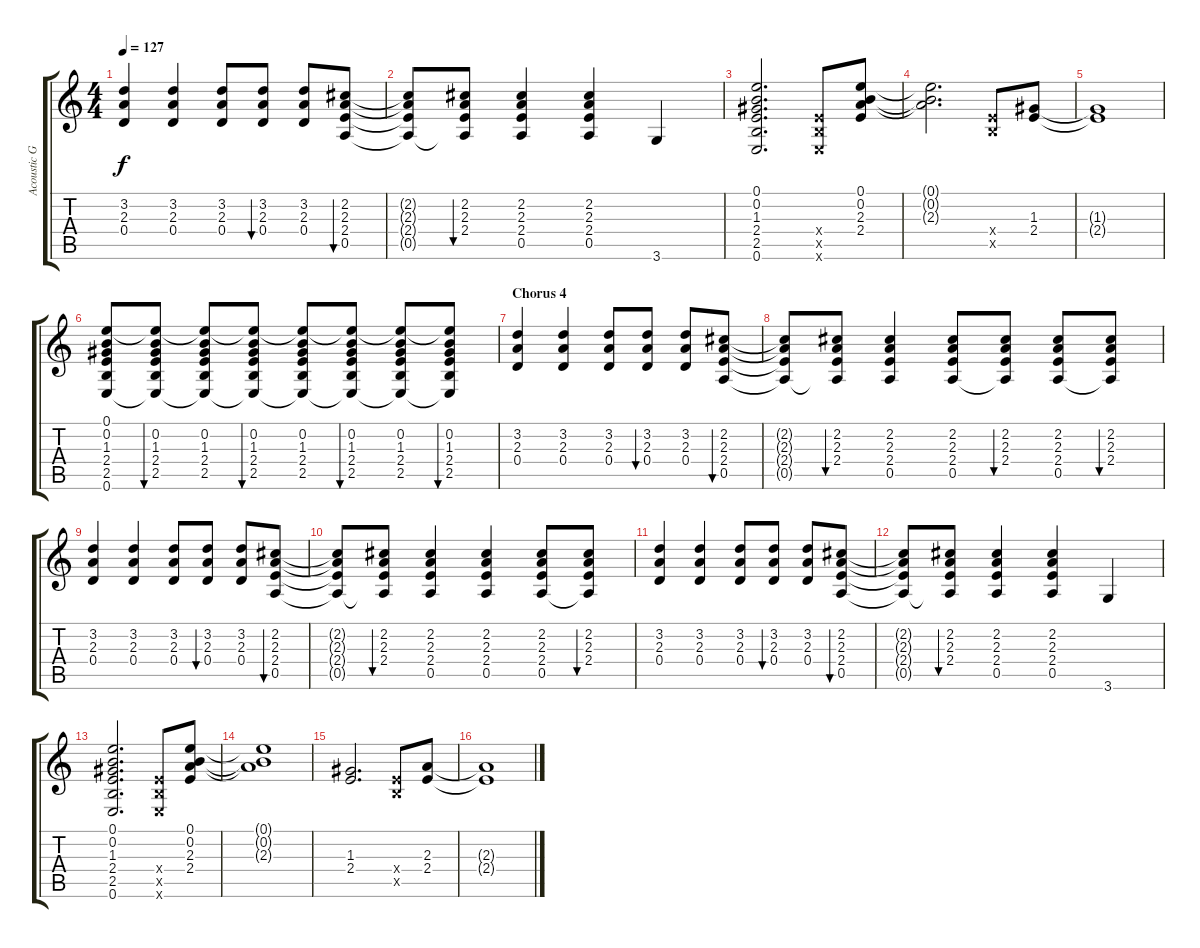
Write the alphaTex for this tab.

\track ("Acoustic Guitar" "Acoustic G") {instrument acousticguitarsteel}
\staff {score tabs}
\tuning (E4 B3 G3 D3 A2 E2) {hide}
\ts (4 4)
\tempo 127
\clef g2
\ks c
(3.2 2.3 0.4).4{dy f} (3.2 2.3 0.4).4 (3.2 2.3 0.4).8 (3.2 2.3 0.4).8{bu 60} (3.2 2.3 0.4).8 (2.2 2.3 2.4 0.5).8{bu 60} |
(2.2{t} 2.3{t} 2.4{t} 0.5{t}).8 (2.2 2.3 2.4 0.5{t}).8{bu 60} (2.2 2.3 2.4 0.5).4 (2.2 2.3 2.4 0.5).4 3.6.4 |
(0.1 0.2 1.3 2.4 2.5 0.6).2{d} (2.4{x} 2.5{x} 0.6{x}).8 (0.1 0.2 2.3 2.4).8 |
(0.1{t} 0.2{t} 2.3{t}).2{d} (2.4{x} 2.5{x}).8 (1.3 2.4).8 |
(1.3{t} 2.4{t}).1 |
(0.1 0.2 1.3 2.4 2.5 0.6).8 (0.1{t} 0.2 1.3 2.4 2.5 0.6{t}).8{bu 60} (0.1{t} 0.2 1.3 2.4 2.5 0.6{t}).8 (0.1{t} 0.2 1.3 2.4 2.5 0.6{t}).8{bu 60} (0.1{t} 0.2 1.3 2.4 2.5 0.6{t}).8 (0.1{t} 0.2 1.3 2.4 2.5 0.6{t}).8{bu 60} (0.1{t} 0.2 1.3 2.4 2.5 0.6{t}).8 (0.1{t} 0.2 1.3 2.4 2.5 0.6{t}).8{bu 60} |
\section ("" "Chorus 4")
(3.2 2.3 0.4).4 (3.2 2.3 0.4).4 (3.2 2.3 0.4).8 (3.2 2.3 0.4).8{bu 60} (3.2 2.3 0.4).8 (2.2 2.3 2.4 0.5).8{bu 60} |
(2.2{t} 2.3{t} 2.4{t} 0.5{t}).8 (2.2 2.3 2.4 0.5{t}).8{bu 60} (2.2 2.3 2.4 0.5).4 (2.2 2.3 2.4 0.5).8 (2.2 2.3 2.4 0.5{t}).8{bu 60} (2.2 2.3 2.4 0.5).8 (2.2 2.3 2.4 0.5{t}).8{bu 60} |
(3.2 2.3 0.4).4 (3.2 2.3 0.4).4 (3.2 2.3 0.4).8 (3.2 2.3 0.4).8{bu 60} (3.2 2.3 0.4).8 (2.2 2.3 2.4 0.5).8{bu 60} |
(2.2{t} 2.3{t} 2.4{t} 0.5{t}).8 (2.2 2.3 2.4 0.5{t}).8{bu 60} (2.2 2.3 2.4 0.5).4 (2.2 2.3 2.4 0.5).4 (2.2 2.3 2.4 0.5).8 (2.2 2.3 2.4 0.5{t}).8{bu 60} |
(3.2 2.3 0.4).4 (3.2 2.3 0.4).4 (3.2 2.3 0.4).8 (3.2 2.3 0.4).8{bu 60} (3.2 2.3 0.4).8 (2.2 2.3 2.4 0.5).8{bu 60} |
(2.2{t} 2.3{t} 2.4{t} 0.5{t}).8 (2.2 2.3 2.4 0.5{t}).8{bu 60} (2.2 2.3 2.4 0.5).4 (2.2 2.3 2.4 0.5).4 3.6.4 |
(0.1 0.2 1.3 2.4 2.5 0.6).2{d} (2.4{x} 2.5{x} 0.6{x}).8 (0.1 0.2 2.3 2.4).8 |
(0.1{t} 0.2{t} 2.3{t}).1 |
(1.3 2.4).2{d} (2.4{x} 2.5{x}).8 (2.3 2.4).8 |
(2.3{t} 2.4{t}).1
